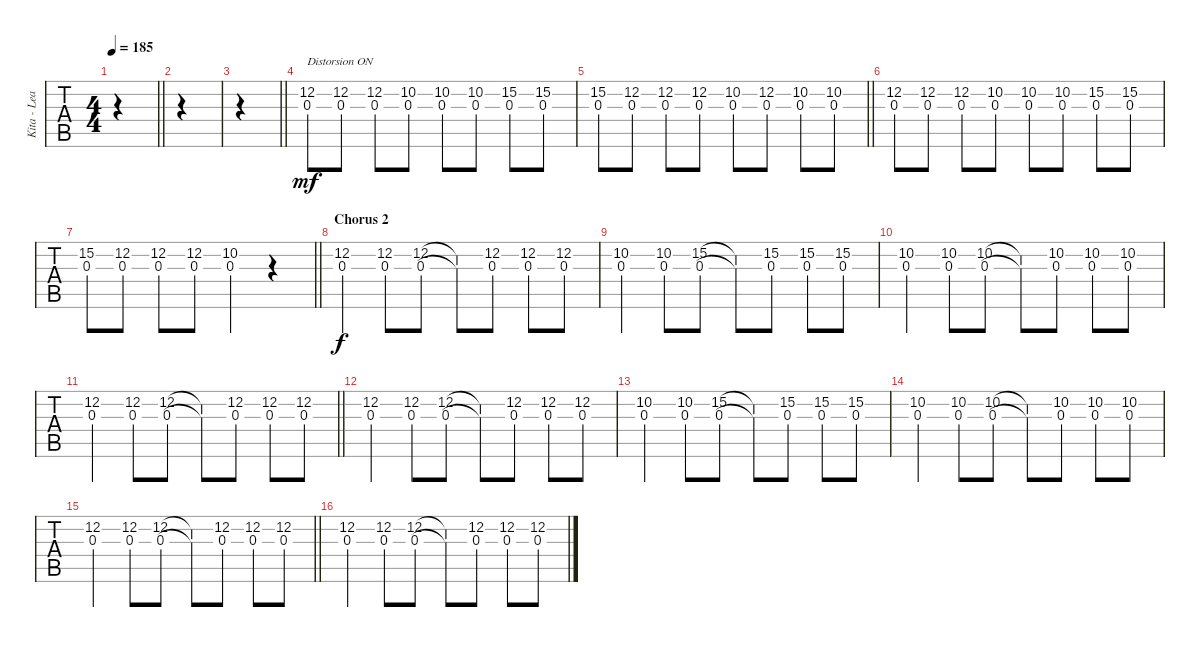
\track ("Kita - Lead guitar" "Kita - Lea") {instrument overdrivenguitar}
\staff {tabs}
\tuning (E4 B3 G3 D3 A2 E2) {hide}
\ts (4 4)
\tempo 185
\clef g2
\barLineRight lightlight
\ks c
|
|
\barLineRight lightlight
|
(12.2 0.3).8{txt "Distorsion ON" dy mf instrument overdrivenguitar} (12.2 0.3).8 (12.2 0.3).8 (10.2 0.3).8 (10.2 0.3).8 (10.2 0.3).8 (15.2 0.3).8 (15.2 0.3).8 |
\barLineRight lightlight
(15.2 0.3).8 (12.2 0.3).8 (12.2 0.3).8 (12.2 0.3).8 (10.2 0.3).8 (12.2 0.3).8 (10.2 0.3).8 (10.2 0.3).8 |
(12.2 0.3).8 (12.2 0.3).8 (12.2 0.3).8 (10.2 0.3).8 (10.2 0.3).8 (10.2 0.3).8 (15.2 0.3).8 (15.2 0.3).8 |
\barLineRight lightlight
(15.2 0.3).8 (12.2 0.3).8 (12.2 0.3).8 (12.2 0.3).8 (10.2{st} 0.3{st}).4 r.4 |
\section ("" "Chorus 2")
(12.2 0.3).4{dy f instrument overdrivenguitar} (12.2 0.3).8 (12.2 0.3).8 (12.2{t} 0.3{t}).8 (12.2 0.3).8 (12.2 0.3).8 (12.2 0.3).8 |
(10.2 0.3).4 (10.2 0.3).8 (15.2 0.3).8 (15.2{t} 0.3{t}).8 (15.2 0.3).8 (15.2 0.3).8 (15.2 0.3).8 |
(10.2 0.3).4 (10.2 0.3).8 (10.2 0.3).8 (10.2{t} 0.3{t}).8 (10.2 0.3).8 (10.2 0.3).8 (10.2 0.3).8 |
\barLineRight lightlight
(12.2 0.3).4 (12.2 0.3).8 (12.2 0.3).8 (12.2{t} 0.3{t}).8 (12.2 0.3).8 (12.2 0.3).8 (12.2 0.3).8 |
(12.2 0.3).4 (12.2 0.3).8 (12.2 0.3).8 (12.2{t} 0.3{t}).8 (12.2 0.3).8 (12.2 0.3).8 (12.2 0.3).8 |
(10.2 0.3).4 (10.2 0.3).8 (15.2 0.3).8 (15.2{t} 0.3{t}).8 (15.2 0.3).8 (15.2 0.3).8 (15.2 0.3).8 |
(10.2 0.3).4 (10.2 0.3).8 (10.2 0.3).8 (10.2{t} 0.3{t}).8 (10.2 0.3).8 (10.2 0.3).8 (10.2 0.3).8 |
\barLineRight lightlight
(12.2 0.3).4 (12.2 0.3).8 (12.2 0.3).8 (12.2{t} 0.3{t}).8 (12.2 0.3).8 (12.2 0.3).8 (12.2 0.3).8 |
(12.2 0.3).4 (12.2 0.3).8 (12.2 0.3).8 (12.2{t} 0.3{t}).8 (12.2 0.3).8 (12.2 0.3).8 (12.2 0.3).8
